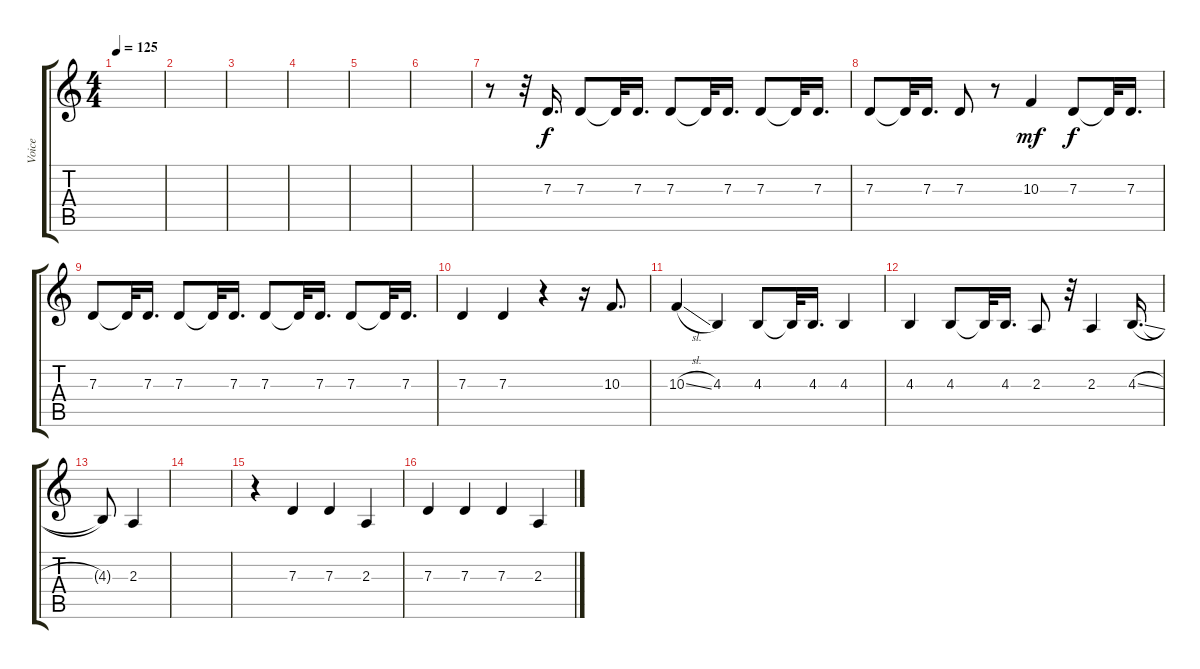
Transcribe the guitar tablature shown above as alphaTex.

\track ("Voice" "Voice") {instrument baritonesax}
\staff {score tabs}
\tuning (E4 B3 G3 D3 A2 E2) {hide}
\ts (4 4)
\tempo 125
\clef g2
\ks c
|
|
|
|
|
|
r.8 r.32 7.3.16{d dy f} 7.3.8 7.3{t}.32 7.3.16{d} 7.3.8 7.3{t}.32 7.3.16{d} 7.3.8 7.3{t}.32 7.3.16{d} |
7.3.8 7.3{t}.32 7.3.16{d} 7.3.8 r.8 10.3.4{dy mf} 7.3.8{dy f} 7.3{t}.32 7.3.16{d} |
7.3.8 7.3{t}.32 7.3.16{d} 7.3.8 7.3{t}.32 7.3.16{d} 7.3.8 7.3{t}.32 7.3.16{d} 7.3.8 7.3{t}.32 7.3.16{d} |
7.3.4 7.3.4 r.4 r.16 10.3.8{d} |
10.3{sl}.4 4.3.4 4.3.8 4.3{t}.32 4.3.16{d} 4.3.4 |
4.3.4 4.3.8 4.3{t}.32 4.3.16{d} 2.3.8 r.32 2.3.4 4.3{sl}.16{d} |
4.3{t}.8 2.3.4 |
|
r.4 7.3.4 7.3.4 2.3.4 |
7.3.4 7.3.4 7.3.4 2.3.4
